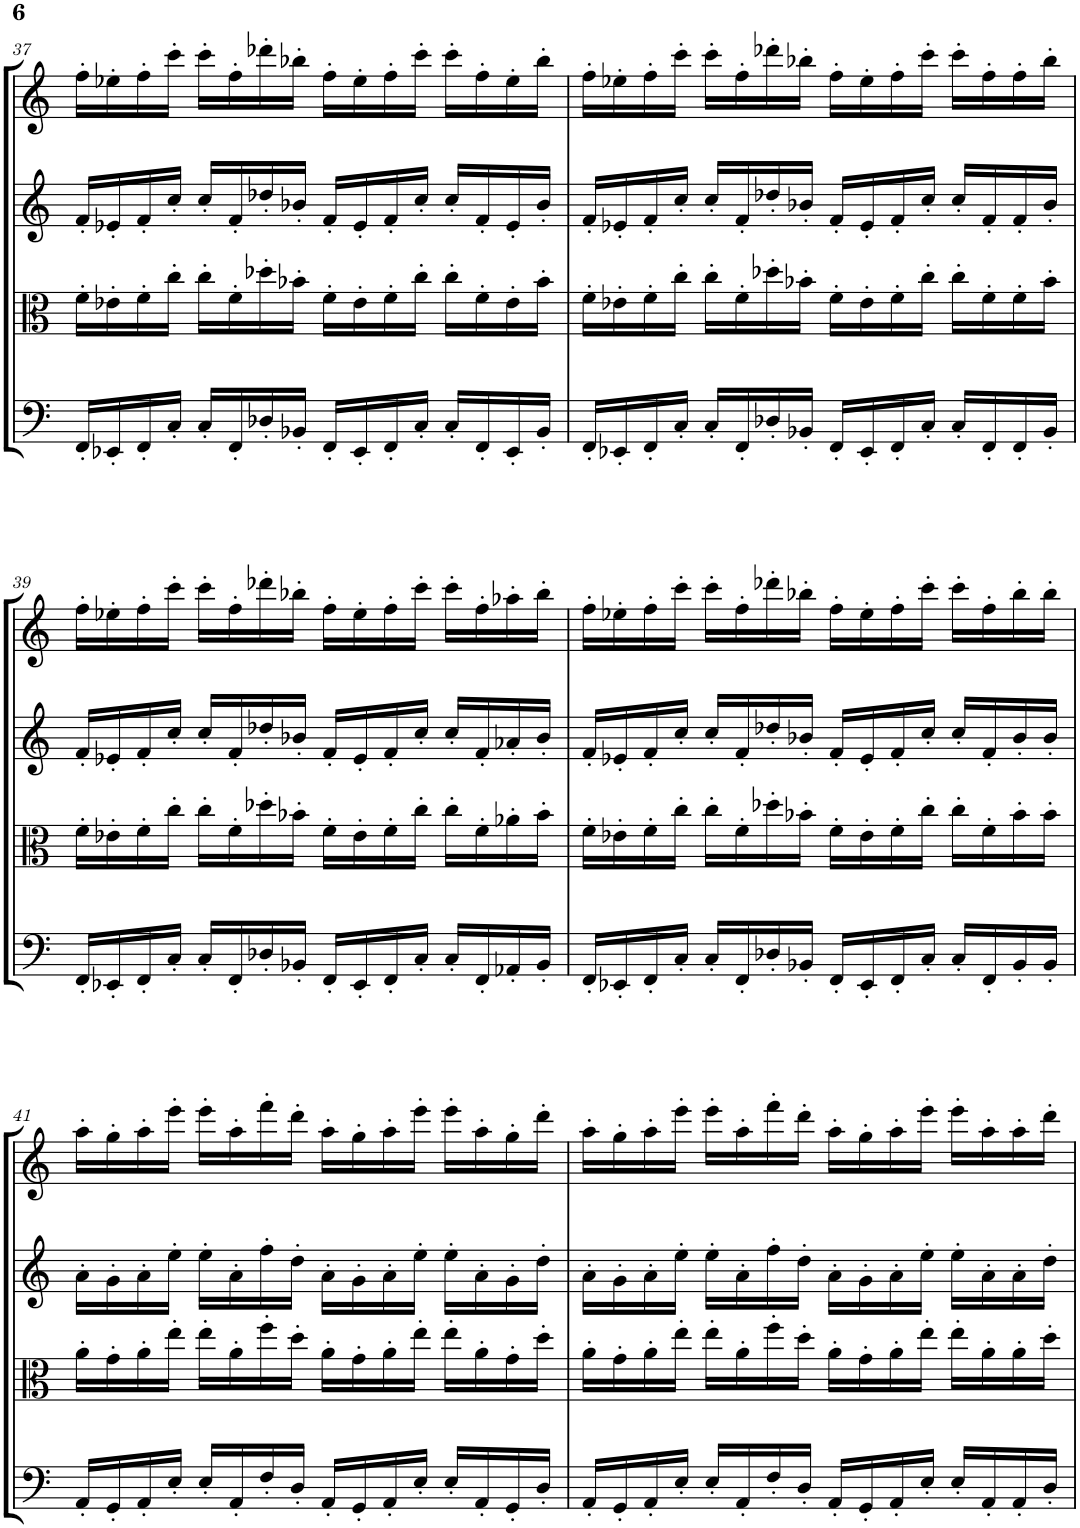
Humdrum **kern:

**kern	**kern	**kern	**kern
*part4	*part3	*part2	*part1
*staff4	*staff3	*staff2	*staff1
*I"Violoncello	*I"Viola	*I"Violin II	*I"Violin I
*I'Vc	*I'Vla	*I'Vln	*I'Vln
!!LO:PB:g=z
*clefF4	*clefC3	*clefG2	*clefG2
*k[]	*k[]	*k[]	*k[]
*M4/4	*M4/4	*M4/4	*M4/4
=37	=37	=37	=37
16FF'/LL	16f'\LL	16f'/LL	16ff'\LL
16EE-X'/	16e-X'\	16e-X'/	16ee-X'\
16FF'/	16f'\	16f'/	16ff'\
16C'/JJ	16cc'\JJ	16cc'/JJ	16ccc'\JJ
16C'/LL	16cc'\LL	16cc'/LL	16ccc'\LL
16FF'/	16f'\	16f'/	16ff'\
16D-X'/	16dd-X'\	16dd-X'/	16ddd-X'\
16BB-X'/JJ	16b-X'\JJ	16b-X'/JJ	16bb-X'\JJ
16FF'/LL	16f'\LL	16f'/LL	16ff'\LL
16EE-'/	16e-'\	16e-'/	16ee-'\
16FF'/	16f'\	16f'/	16ff'\
16C'/JJ	16cc'\JJ	16cc'/JJ	16ccc'\JJ
16C'/LL	16cc'\LL	16cc'/LL	16ccc'\LL
16FF'/	16f'\	16f'/	16ff'\
16EE-'/	16e-'\	16e-'/	16ee-'\
16BB-'/JJ	16b-'\JJ	16b-'/JJ	16bb-'\JJ
=38	=38	=38	=38
16FF'/LL	16f'\LL	16f'/LL	16ff'\LL
16EE-X'/	16e-X'\	16e-X'/	16ee-X'\
16FF'/	16f'\	16f'/	16ff'\
16C'/JJ	16cc'\JJ	16cc'/JJ	16ccc'\JJ
16C'/LL	16cc'\LL	16cc'/LL	16ccc'\LL
16FF'/	16f'\	16f'/	16ff'\
16D-X'/	16dd-X'\	16dd-X'/	16ddd-X'\
16BB-X'/JJ	16b-X'\JJ	16b-X'/JJ	16bb-X'\JJ
16FF'/LL	16f'\LL	16f'/LL	16ff'\LL
16EE-'/	16e-'\	16e-'/	16ee-'\
16FF'/	16f'\	16f'/	16ff'\
16C'/JJ	16cc'\JJ	16cc'/JJ	16ccc'\JJ
16C'/LL	16cc'\LL	16cc'/LL	16ccc'\LL
16FF'/	16f'\	16f'/	16ff'\
16FF'/	16f'\	16f'/	16ff'\
16BB-'/JJ	16b-'\JJ	16b-'/JJ	16bb-'\JJ
!!LO:LB:g=z
=39	=39	=39	=39
16FF'/LL	16f'\LL	16f'/LL	16ff'\LL
16EE-X'/	16e-X'\	16e-X'/	16ee-X'\
16FF'/	16f'\	16f'/	16ff'\
16C'/JJ	16cc'\JJ	16cc'/JJ	16ccc'\JJ
16C'/LL	16cc'\LL	16cc'/LL	16ccc'\LL
16FF'/	16f'\	16f'/	16ff'\
16D-X'/	16dd-X'\	16dd-X'/	16ddd-X'\
16BB-X'/JJ	16b-X'\JJ	16b-X'/JJ	16bb-X'\JJ
16FF'/LL	16f'\LL	16f'/LL	16ff'\LL
16EE-'/	16e-'\	16e-'/	16ee-'\
16FF'/	16f'\	16f'/	16ff'\
16C'/JJ	16cc'\JJ	16cc'/JJ	16ccc'\JJ
16C'/LL	16cc'\LL	16cc'/LL	16ccc'\LL
16FF'/	16f'\	16f'/	16ff'\
16AA-X'/	16a-X'\	16a-X'/	16aa-X'\
16BB-'/JJ	16b-'\JJ	16b-'/JJ	16bb-'\JJ
=40	=40	=40	=40
16FF'/LL	16f'\LL	16f'/LL	16ff'\LL
16EE-X'/	16e-X'\	16e-X'/	16ee-X'\
16FF'/	16f'\	16f'/	16ff'\
16C'/JJ	16cc'\JJ	16cc'/JJ	16ccc'\JJ
16C'/LL	16cc'\LL	16cc'/LL	16ccc'\LL
16FF'/	16f'\	16f'/	16ff'\
16D-X'/	16dd-X'\	16dd-X'/	16ddd-X'\
16BB-X'/JJ	16b-X'\JJ	16b-X'/JJ	16bb-X'\JJ
16FF'/LL	16f'\LL	16f'/LL	16ff'\LL
16EE-'/	16e-'\	16e-'/	16ee-'\
16FF'/	16f'\	16f'/	16ff'\
16C'/JJ	16cc'\JJ	16cc'/JJ	16ccc'\JJ
16C'/LL	16cc'\LL	16cc'/LL	16ccc'\LL
16FF'/	16f'\	16f'/	16ff'\
16BB-'/	16b-'\	16b-'/	16bb-'\
16BB-'/JJ	16b-'\JJ	16b-'/JJ	16bb-'\JJ
!!LO:LB:g=z
=41	=41	=41	=41
16AA'/LL	16a'\LL	16a'\LL	16aa'\LL
16GG'/	16g'\	16g'\	16gg'\
16AA'/	16a'\	16a'\	16aa'\
16E'/JJ	16ee'\JJ	16ee'\JJ	16eee'\JJ
16E'/LL	16ee'\LL	16ee'\LL	16eee'\LL
16AA'/	16a'\	16a'\	16aa'\
16F'/	16ff'\	16ff'\	16fff'\
16D'/JJ	16dd'\JJ	16dd'\JJ	16ddd'\JJ
16AA'/LL	16a'\LL	16a'\LL	16aa'\LL
16GG'/	16g'\	16g'\	16gg'\
16AA'/	16a'\	16a'\	16aa'\
16E'/JJ	16ee'\JJ	16ee'\JJ	16eee'\JJ
16E'/LL	16ee'\LL	16ee'\LL	16eee'\LL
16AA'/	16a'\	16a'\	16aa'\
16GG'/	16g'\	16g'\	16gg'\
16D'/JJ	16dd'\JJ	16dd'\JJ	16ddd'\JJ
=42	=42	=42	=42
16AA'/LL	16a'\LL	16a'\LL	16aa'\LL
16GG'/	16g'\	16g'\	16gg'\
16AA'/	16a'\	16a'\	16aa'\
16E'/JJ	16ee'\JJ	16ee'\JJ	16eee'\JJ
16E'/LL	16ee'\LL	16ee'\LL	16eee'\LL
16AA'/	16a'\	16a'\	16aa'\
16F'/	16ff'\	16ff'\	16fff'\
16D'/JJ	16dd'\JJ	16dd'\JJ	16ddd'\JJ
16AA'/LL	16a'\LL	16a'\LL	16aa'\LL
16GG'/	16g'\	16g'\	16gg'\
16AA'/	16a'\	16a'\	16aa'\
16E'/JJ	16ee'\JJ	16ee'\JJ	16eee'\JJ
16E'/LL	16ee'\LL	16ee'\LL	16eee'\LL
16AA'/	16a'\	16a'\	16aa'\
16AA'/	16a'\	16a'\	16aa'\
16D'/JJ	16dd'\JJ	16dd'\JJ	16ddd'\JJ
=	=	=	=
*-	*-	*-	*-
